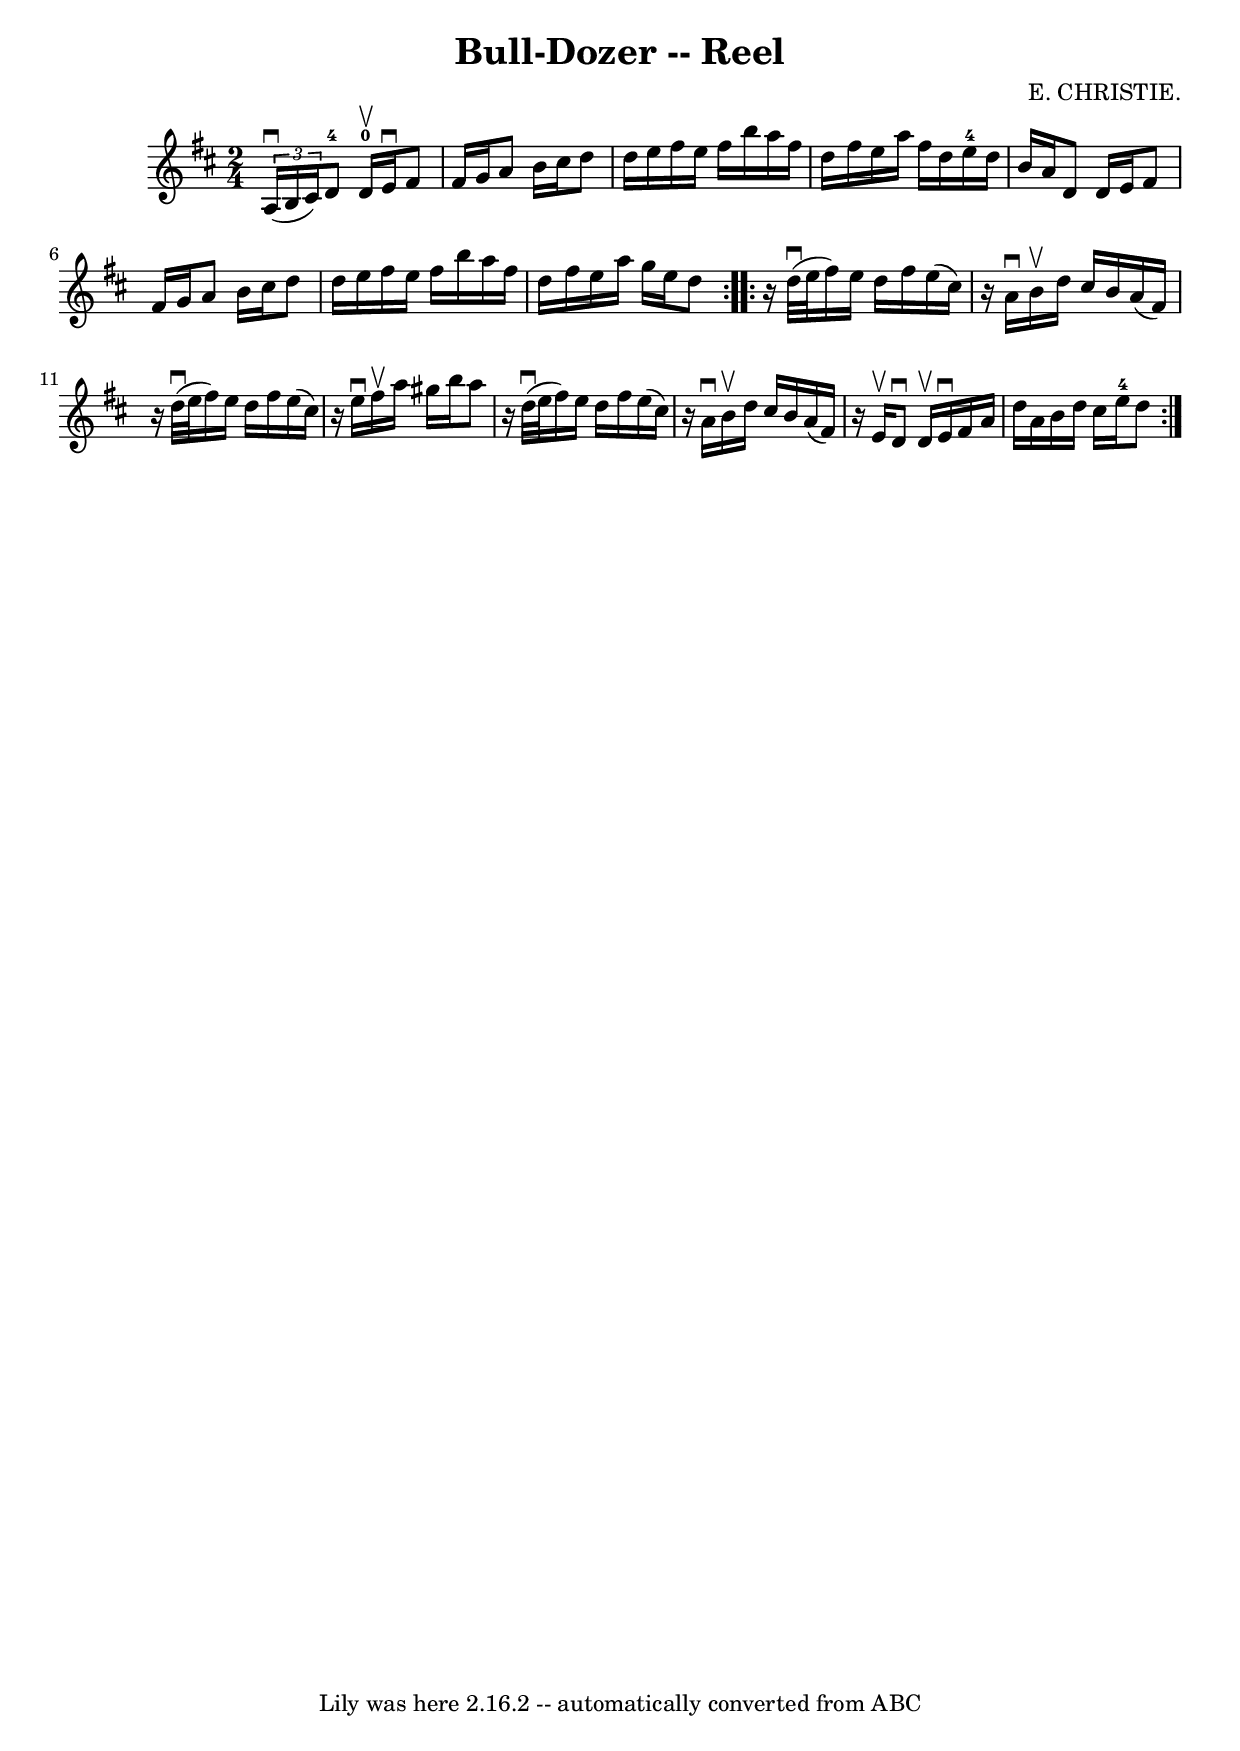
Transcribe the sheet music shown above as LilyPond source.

\version "2.16.2"
\include "Mammoth.ily"
\header {
  %% book = "Ryan's Mammoth Collection"
  composer = "E. CHRISTIE."
  crossRefNumber = "1"
  footnotes = "\\\\359"
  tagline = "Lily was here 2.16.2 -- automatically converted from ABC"
  title = "Bull-Dozer -- Reel"

}
voicedefault =  {



  \repeat volta 2 {

    \time 2/4 
    \key d \major
   \times 2/3 { a16^\downbow(b16 cis'16) 
			       } 
    |
    d'8-4 d'16-0^\upbow e'16^\downbow fis'8 fis'16 
    g'16    |
    a'8 b'16 cis''16 d''8 d''16 e''16    
    |
    fis''16 e''16 fis''16 b''16 a''16 fis''16 d''16    
    fis''16    |
    e''16 a''16 fis''16 d''16 e''16-4   
    d''16 b'16 a'16    |
    d'8 d'16 e'16 fis'8 fis'16    
    g'16    |
    a'8 b'16 cis''16 d''8 d''16 e''16    |
    
    fis''16 e''16 fis''16 b''16 a''16 fis''16 d''16 fis''16  
    |
    e''16 a''16 g''16 e''16 d''8    
  }     

  \repeat volta 2 {
    r16 d''32^\downbow(e''32  |
    fis''16)   
    e''16 d''16 fis''16 e''16 (cis''16)   r16 a'16^\downbow   
    |
    b'16^\upbow d''16 cis''16 b'16 a'16 (fis'16)   r16 
    d''32^\downbow(e''32    |
    fis''16) e''16 d''16    
    fis''16 e''16 (cis''16)   r16 e''16^\downbow   |
    fis''16 
    ^\upbow a''16 gis''16 b''16 a''8    r16 d''32^\downbow(e''32    
    |
    fis''16) e''16 d''16 fis''16 e''16 (cis''16)   
    r16 a'16^\downbow   |
    b'16^\upbow d''16 cis''16 b'16    
    a'16 (fis'16)   r16 e'16^\upbow   |
    d'8^\downbow d'16 
    ^\upbow e'16^\downbow fis'16 a'16 d''16 a'16    |
    b'16   
    d''16 cis''16 e''16-4 d''8    
  }   

}

\score{
  <<

    \context Staff="default"
    {
      \voicedefault 
      
    }

  >>
  \layout {
    
  }
  \midi {
  }

}
